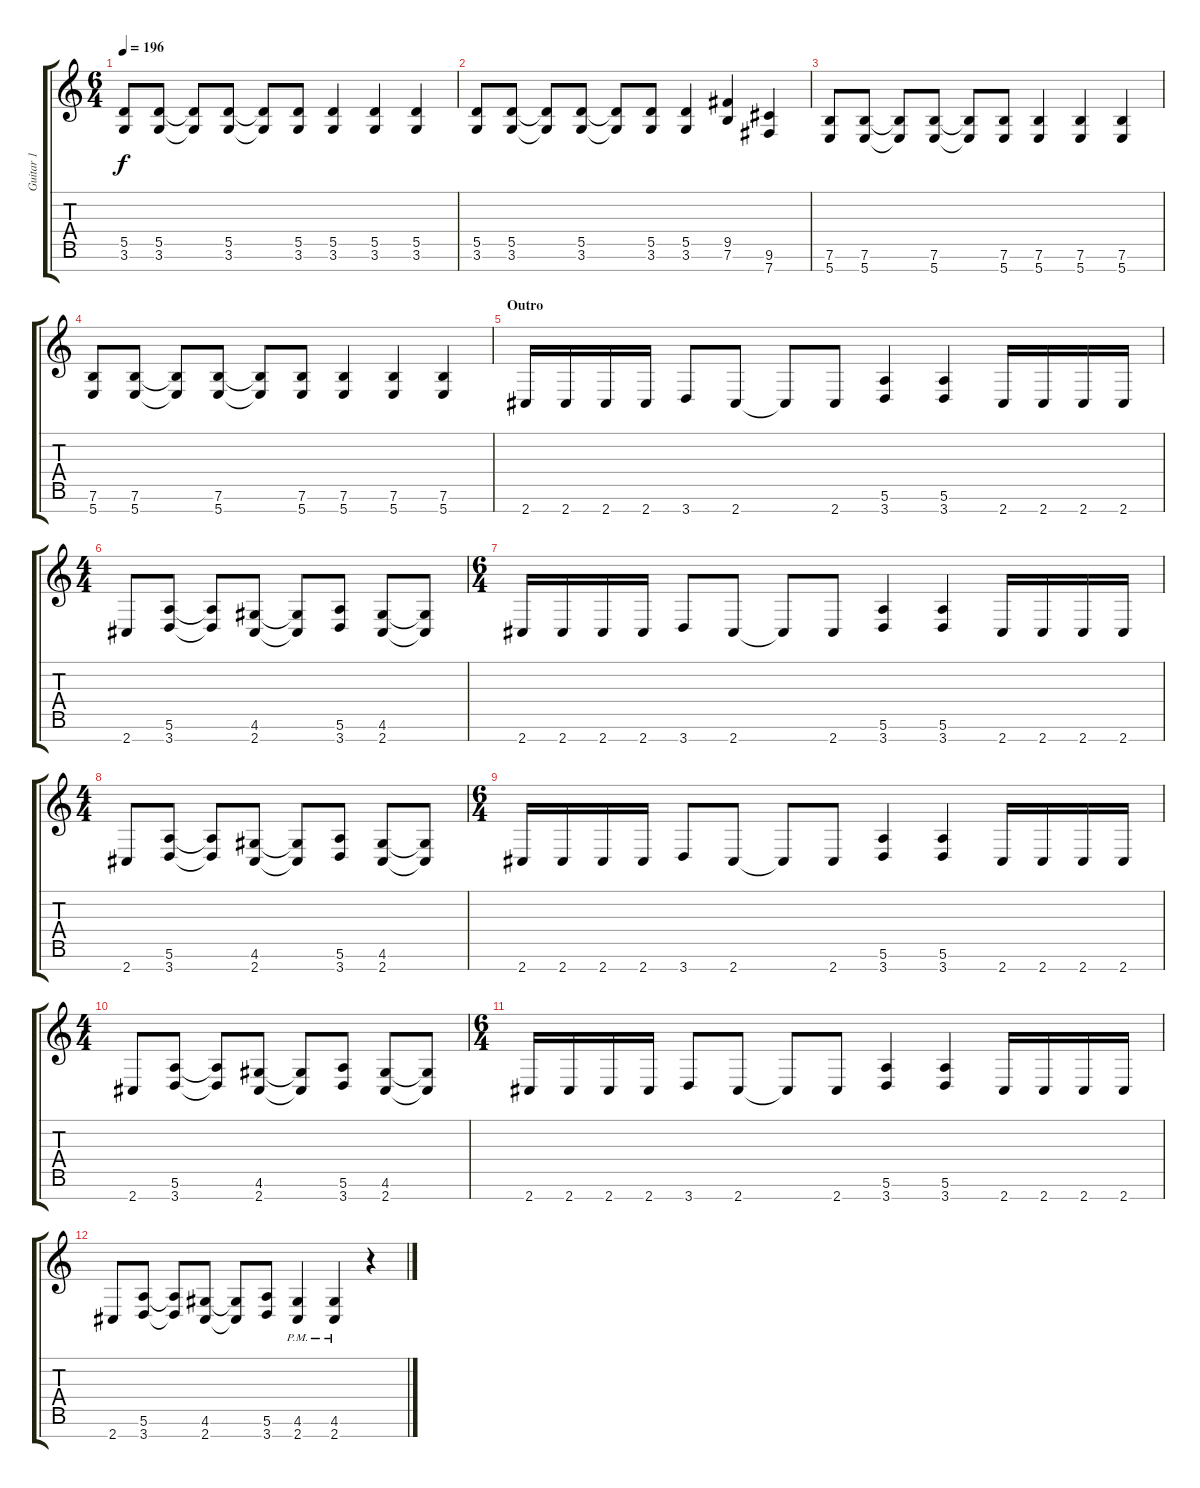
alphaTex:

\track ("Guitar 1" "Guitar 1") {instrument overdrivenguitar}
\staff {score tabs}
\tuning (E4 B3 G3 D3 A2 E2 B1) {hide}
\ts (6 4)
\tempo 196
\clef g2
\ks c
(5.5 3.6).8{dy f} (5.5 3.6).8 (5.5{t} 3.6{t}).8 (5.5 3.6).8 (5.5{t} 3.6{t}).8 (5.5 3.6).8 (5.5 3.6).4 (5.5 3.6).4 (5.5 3.6).4 |
(5.5 3.6).8 (5.5 3.6).8 (5.5{t} 3.6{t}).8 (5.5 3.6).8 (5.5{t} 3.6{t}).8 (5.5 3.6).8 (5.5 3.6).4 (9.5 7.6).4 (9.6 7.7).4 |
(7.6 5.7).8 (7.6 5.7).8 (7.6{t} 5.7{t}).8 (7.6 5.7).8 (7.6{t} 5.7{t}).8 (7.6 5.7).8 (7.6 5.7).4 (7.6 5.7).4 (7.6 5.7).4 |
(7.6 5.7).8 (7.6 5.7).8 (7.6{t} 5.7{t}).8 (7.6 5.7).8 (7.6{t} 5.7{t}).8 (7.6 5.7).8 (7.6 5.7).4 (7.6 5.7).4 (7.6 5.7).4 |
\section ("" "Outro")
2.7.16 2.7.16 2.7.16 2.7.16 3.7.8 2.7.8 2.7{t}.8 2.7.8 (5.6 3.7).4 (5.6 3.7).4 2.7.16 2.7.16 2.7.16 2.7.16 |
\ts (4 4)
2.7.8 (5.6 3.7).8 (5.6{t} 3.7{t}).8 (4.6 2.7).8 (4.6{t} 2.7{t}).8 (5.6 3.7).8 (4.6 2.7).8 (4.6{t} 2.7{t}).8 |
\ts (6 4)
2.7.16 2.7.16 2.7.16 2.7.16 3.7.8 2.7.8 2.7{t}.8 2.7.8 (5.6 3.7).4 (5.6 3.7).4 2.7.16 2.7.16 2.7.16 2.7.16 |
\ts (4 4)
2.7.8 (5.6 3.7).8 (5.6{t} 3.7{t}).8 (4.6 2.7).8 (4.6{t} 2.7{t}).8 (5.6 3.7).8 (4.6 2.7).8 (4.6{t} 2.7{t}).8 |
\ts (6 4)
2.7.16 2.7.16 2.7.16 2.7.16 3.7.8 2.7.8 2.7{t}.8 2.7.8 (5.6 3.7).4 (5.6 3.7).4 2.7.16 2.7.16 2.7.16 2.7.16 |
\ts (4 4)
2.7.8 (5.6 3.7).8 (5.6{t} 3.7{t}).8 (4.6 2.7).8 (4.6{t} 2.7{t}).8 (5.6 3.7).8 (4.6 2.7).8 (4.6{t} 2.7{t}).8 |
\ts (6 4)
2.7.16 2.7.16 2.7.16 2.7.16 3.7.8 2.7.8 2.7{t}.8 2.7.8 (5.6 3.7).4 (5.6 3.7).4 2.7.16 2.7.16 2.7.16 2.7.16 |
2.7.8 (5.6 3.7).8 (5.6{t} 3.7{t}).8 (4.6 2.7).8 (4.6{t} 2.7{t}).8 (5.6 3.7).8 (4.6{pm} 2.7{pm}).4 (4.6{pm} 2.7{pm}).4 r.4
